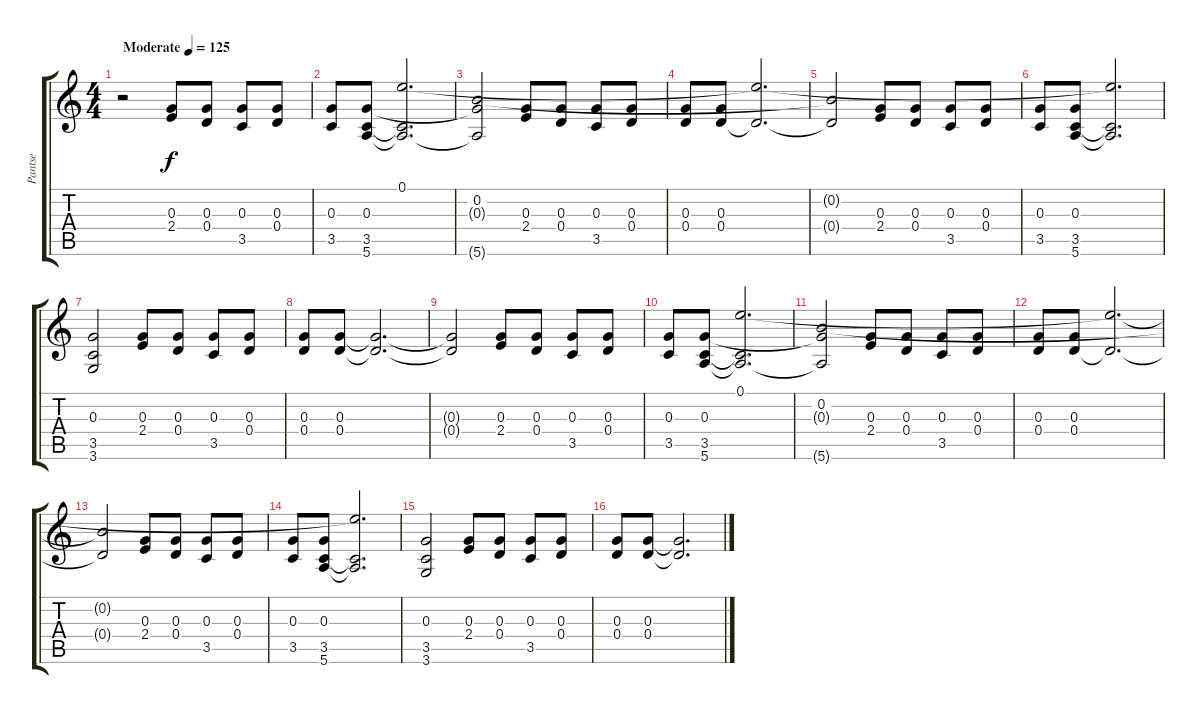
\track ("Pantse" "Pantse") {instrument electricguitarclean}
\staff {score tabs}
\tuning (E4 B3 G3 D3 A2 E2) {hide}
\ts (4 4)
\tempo (125 "Moderate")
\clef g2
\ks c
r.2{dy f instrument electricguitarclean} (0.3 2.4).8 (0.3 0.4).8 (0.3 3.5).8 (0.3 0.4).8 |
(0.3 3.5).8 (0.3 3.5 5.6).8 (0.1 3.5{t} 5.6{t}).2{d} |
(0.2 0.3{t} 5.6{t}).2 (0.3 2.4).8 (0.3 0.4).8 (0.3 3.5).8 (0.3 0.4).8 |
(0.3 0.4).8 (0.3 0.4).8 (0.1{t} 0.4{t}).2{d} |
(0.2{t} 0.4{t}).2 (0.3 2.4).8 (0.3 0.4).8 (0.3 3.5).8 (0.3 0.4).8 |
(0.3 3.5).8 (0.3 3.5 5.6).8 (0.1{t} 3.5{t} 5.6{t}).2{d} |
(0.3 3.5 3.6).2 (0.3 2.4).8 (0.3 0.4).8 (0.3 3.5).8 (0.3 0.4).8 |
(0.3 0.4).8 (0.3 0.4).8 (0.3{t} 0.4{t}).2{d} |
(0.3{t} 0.4{t}).2 (0.3 2.4).8 (0.3 0.4).8 (0.3 3.5).8 (0.3 0.4).8 |
(0.3 3.5).8 (0.3 3.5 5.6).8 (0.1 3.5{t} 5.6{t}).2{d} |
(0.2 0.3{t} 5.6{t}).2 (0.3 2.4).8 (0.3 0.4).8 (0.3 3.5).8 (0.3 0.4).8 |
(0.3 0.4).8 (0.3 0.4).8 (0.1{t} 0.4{t}).2{d} |
(0.2{t} 0.4{t}).2 (0.3 2.4).8 (0.3 0.4).8 (0.3 3.5).8 (0.3 0.4).8 |
(0.3 3.5).8 (0.3 3.5 5.6).8 (0.1{t} 3.5{t} 5.6{t}).2{d} |
(0.3 3.5 3.6).2 (0.3 2.4).8 (0.3 0.4).8 (0.3 3.5).8 (0.3 0.4).8 |
(0.3 0.4).8 (0.3 0.4).8 (0.3{t} 0.4{t}).2{d}
